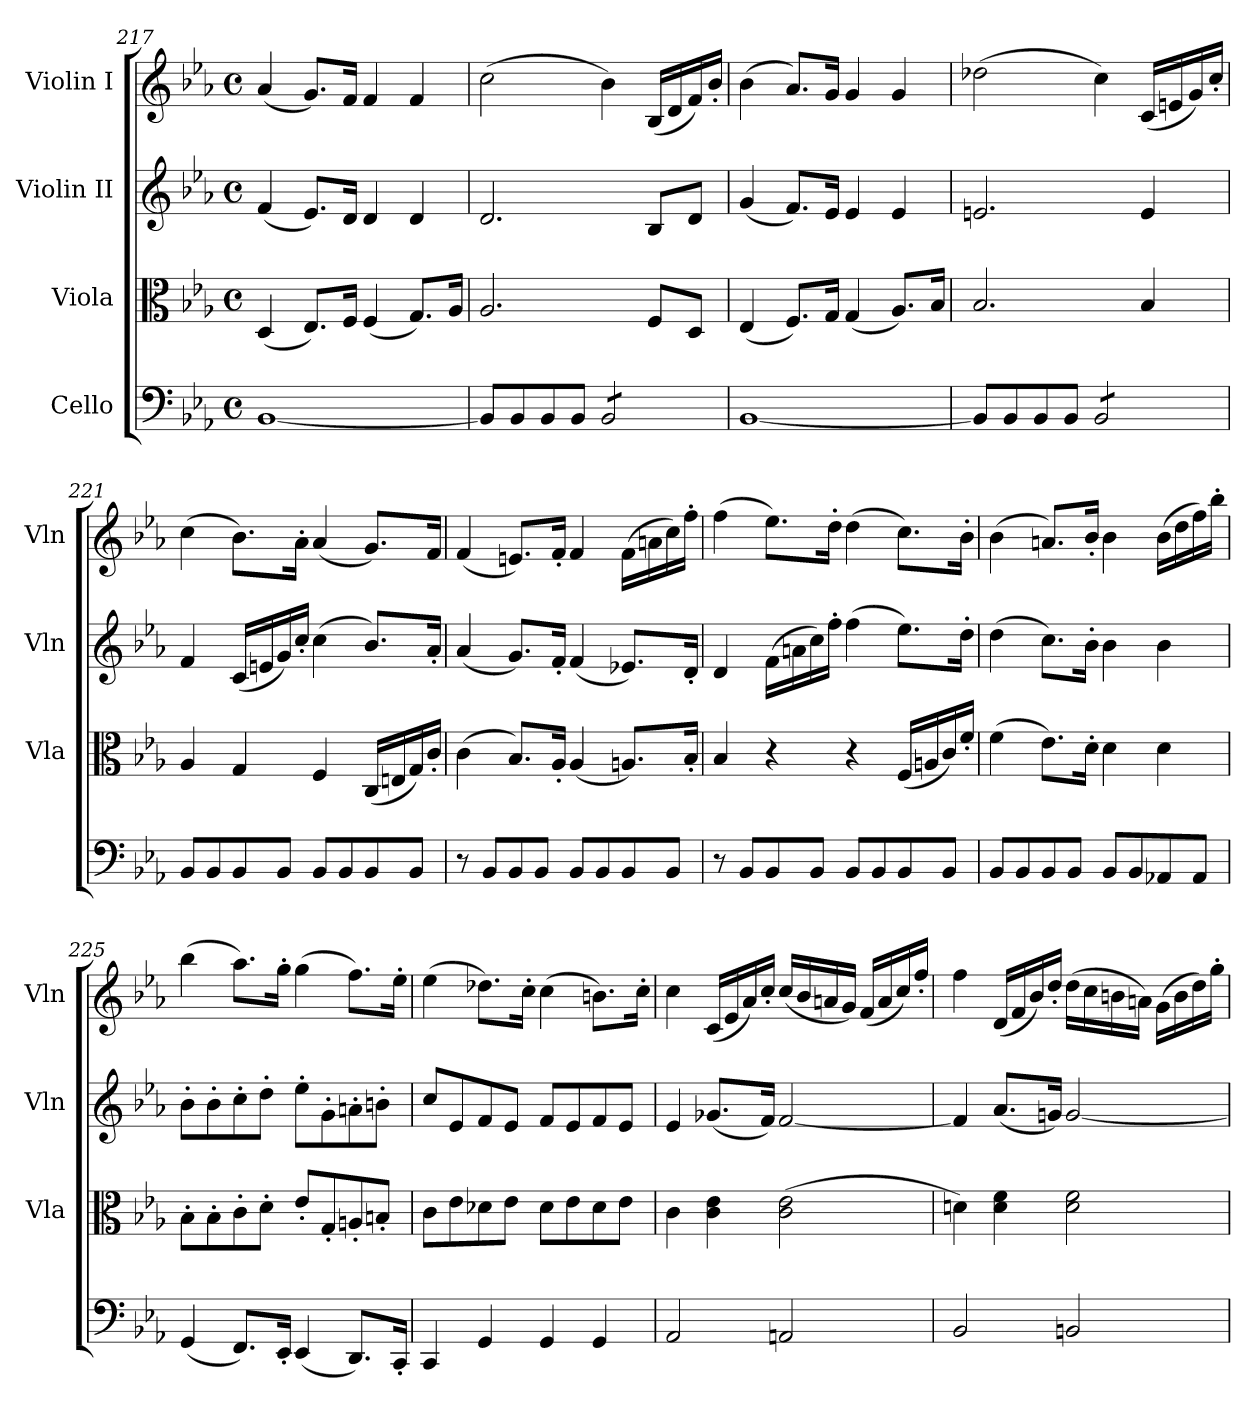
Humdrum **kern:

**kern	**kern	**kern	**kern
*part4	*part3	*part2	*part1
*staff4	*staff3	*staff2	*staff1
*I"Cello	*I"Viola	*I"Violin II	*I"Violin I
*	*I'Vla	*I'Vln	*I'Vln
*clefF4	*clefC3	*clefG2	*clefG2
*k[b-e-a-]	*k[b-e-a-]	*k[b-e-a-]	*k[b-e-a-]
*M4/4	*M4/4	*M4/4	*M4/4
*met(c)	*met(c)	*met(c)	*met(c)
=217	=217	=217	=217
[1BB-	(<4D/	(<4f/	(<4a-/
.	8.E-/L)	8.e-/L)	8.g/L)
.	16F/Jk	16d/Jk	16f/Jk
.	(<4F/	4d/	4f/
.	8.G/L)	4d/	4f/
.	16A-/Jk	.	.
=218	=218	=218	=218
8BB-/L]	2.A-/	2.d/	(>2cc\
8BB-/	.	.	.
8BB-/	.	.	.
8BB-/J	.	.	.
*tremolo	*	*	*
8BB-/L	.	.	4b-\)
8BB-/	.	.	.
8BB-/	8F/L	8B-/L	(<16B-/LL
.	.	.	16d/
8BB-/J	8D/J	8d/J	16f/)
*Xtremolo	*	*	*
.	.	.	16b-'/JJ
=219	=219	=219	=219
[1BB-	(<4E-/	(<4g/	(>4b-\
.	8.F/L)	8.f/L)	8.a-/L)
.	16G/Jk	16e-/Jk	16g/Jk
.	(<4G/	4e-/	4g/
.	8.A-/L)	4e-/	4g/
.	16B-/Jk	.	.
=220	=220	=220	=220
8BB-/L]	2.B-/	2.en/	(>2dd-X\
8BB-/	.	.	.
8BB-/	.	.	.
8BB-/J	.	.	.
*tremolo	*	*	*
8BB-/L	.	.	4cc\)
8BB-/	.	.	.
8BB-/	4B-/	4e/	(<16c/LL
.	.	.	16en/
8BB-/J	.	.	16g/)
*Xtremolo	*	*	*
.	.	.	16cc'/JJ
=221	=221	=221	=221
8BB-/L	4A-/	4f/	(>4cc\
8BB-/	.	.	.
8BB-/	4G/	(<16c/LL	8.b-\L)
.	.	16en/	.
8BB-/J	.	16g/)	.
.	.	16cc'/JJ	16a-'\Jk
8BB-/L	4F/	(>4cc\	(<4a-/
8BB-/	.	.	.
8BB-/	(<16C/LL	8.b-/L)	8.g/L)
.	16En/	.	.
8BB-/J	16G/)	.	.
.	16c'/JJ	16a-'/Jk	16f/Jk
=222	=222	=222	=222
8r	(>4c\	(<4a-/	(<4f/
8BB-/L	.	.	.
8BB-/	8.B-/L)	8.g/L)	8.en/L)
8BB-/J	.	.	.
.	16A-'/Jk	16f'/Jk	16f'/Jk
8BB-/L	(<4A-/	(<4f/	4f/
8BB-/	.	.	.
8BB-/	8.An/L)	8.e-X/L)	(>16f\LL
.	.	.	16an\
8BB-/J	.	.	16cc\)
.	16B-'/Jk	16d'/Jk	16ff'\JJ
!!LO:LB:g=z
=223	=223	=223	=223
8r	4B-/	4d/	(>4ff\
8BB-/L	.	.	.
8BB-/	4r	(>16f\LL	8.ee-\L)
.	.	16an\	.
8BB-/J	.	16cc\)	.
.	.	16ff'\JJ	16dd'\Jk
8BB-/L	4r	(>4ff\	(>4dd\
8BB-/	.	.	.
8BB-/	(<16F/LL	8.ee-\L)	8.cc\L)
.	16An/	.	.
8BB-/J	16c/)	.	.
.	16f'/JJ	16dd'\Jk	16b-'\Jk
=224	=224	=224	=224
8BB-/L	(>4f\	(>4dd\	(>4b-\
8BB-/	.	.	.
8BB-/	8.e-\L)	8.cc\L)	8.an/L)
8BB-/J	.	.	.
.	16d'\Jk	16b-'\Jk	16b-'/Jk
8BB-/L	4d\	4b-\	4b-\
8BB-/	.	.	.
8AA-X/	4d\	4b-\	(>16b-\LL
.	.	.	16dd\
8AA-/J	.	.	16ff\)
.	.	.	16bb-'\JJ
=225	=225	=225	=225
(<4GG/	8B-'\L	8b-'\L	(>4bb-\
.	8B-'\	8b-'\	.
8.FF/L)	8c'\	8cc'\	8.aa-\L)
.	8d'\J	8dd'\J	.
16EE-'/Jk	.	.	16gg'\Jk
(<4EE-/	8e-'/L	8ee-'\L	(>4gg\
.	8G'/	8g'\	.
8.DD/L)	8An'/	8an'\	8.ff\L)
.	8Bn'/J	8bn'\J	.
16CC'/Jk	.	.	16ee-'\Jk
=226	=226	=226	=226
4CC/	8c\L	8cc/L	(>4ee-\
.	8e-\	8e-/	.
4GG/	8d-X\	8f/	8.dd-X\L)
.	8e-\J	8e-/J	.
.	.	.	16cc'\Jk
4GG/	8d-\L	8f/L	(>4cc\
.	8e-\	8e-/	.
4GG/	8d-\	8f/	8.bn\L)
.	8e-\J	8e-/J	.
.	.	.	16cc'\Jk
=227	=227	=227	=227
2AA-/	4c\	4e-/	4cc\
.	4c\ 4e-\	(<8.g-X/L	(<16c/LL
.	.	.	16e-/
.	.	.	16a-/)
.	.	16f/Jk)	16cc'/JJ
2AAn/	(>2c\ 2e-\	[2f/	(<16cc/LL
.	.	.	16b-/
.	.	.	16an/
.	.	.	16g/JJ)
.	.	.	(<16f/LL
.	.	.	16a/
.	.	.	16cc/)
.	.	.	16ff'/JJ
=228	=228	=228	=228
2BB-/	4dn\)	4f/]	4ff\
.	4d\ 4f\	(<8.a-/L	(<16d/LL
.	.	.	16f/
.	.	.	16b-/)
.	.	16gn/Jk)	16dd'/JJ
2BBn/	2d\ 2f\	[2g/	(>16dd\LL
.	.	.	16cc\
.	.	.	16bn\
.	.	.	16an\JJ)
.	.	.	(>16g\LL
.	.	.	16b\
.	.	.	16dd\)
.	.	.	16gg'\JJ
=	=	=	=
*-	*-	*-	*-
